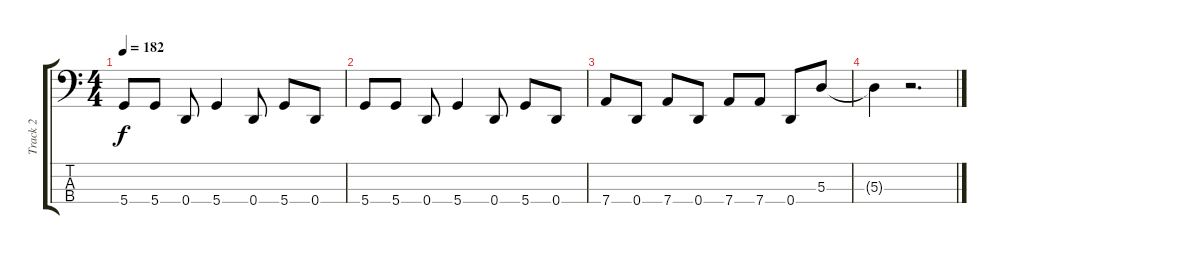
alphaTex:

\track ("Track 2" "Track 2") {instrument electricbassfinger}
\staff {score tabs}
\tuning (G2 D2 A1 D1) {hide}
\ts (4 4)
\tempo 182
\clef f4
\ks c
5.4.8{dy f} 5.4.8 0.4.8 5.4.4 0.4.8 5.4.8 0.4.8 |
5.4.8 5.4.8 0.4.8 5.4.4 0.4.8 5.4.8 0.4.8 |
7.4.8 0.4.8 7.4.8 0.4.8 7.4.8 7.4.8 0.4.8 5.3.8 |
5.3{t}.4 r.2{d}
